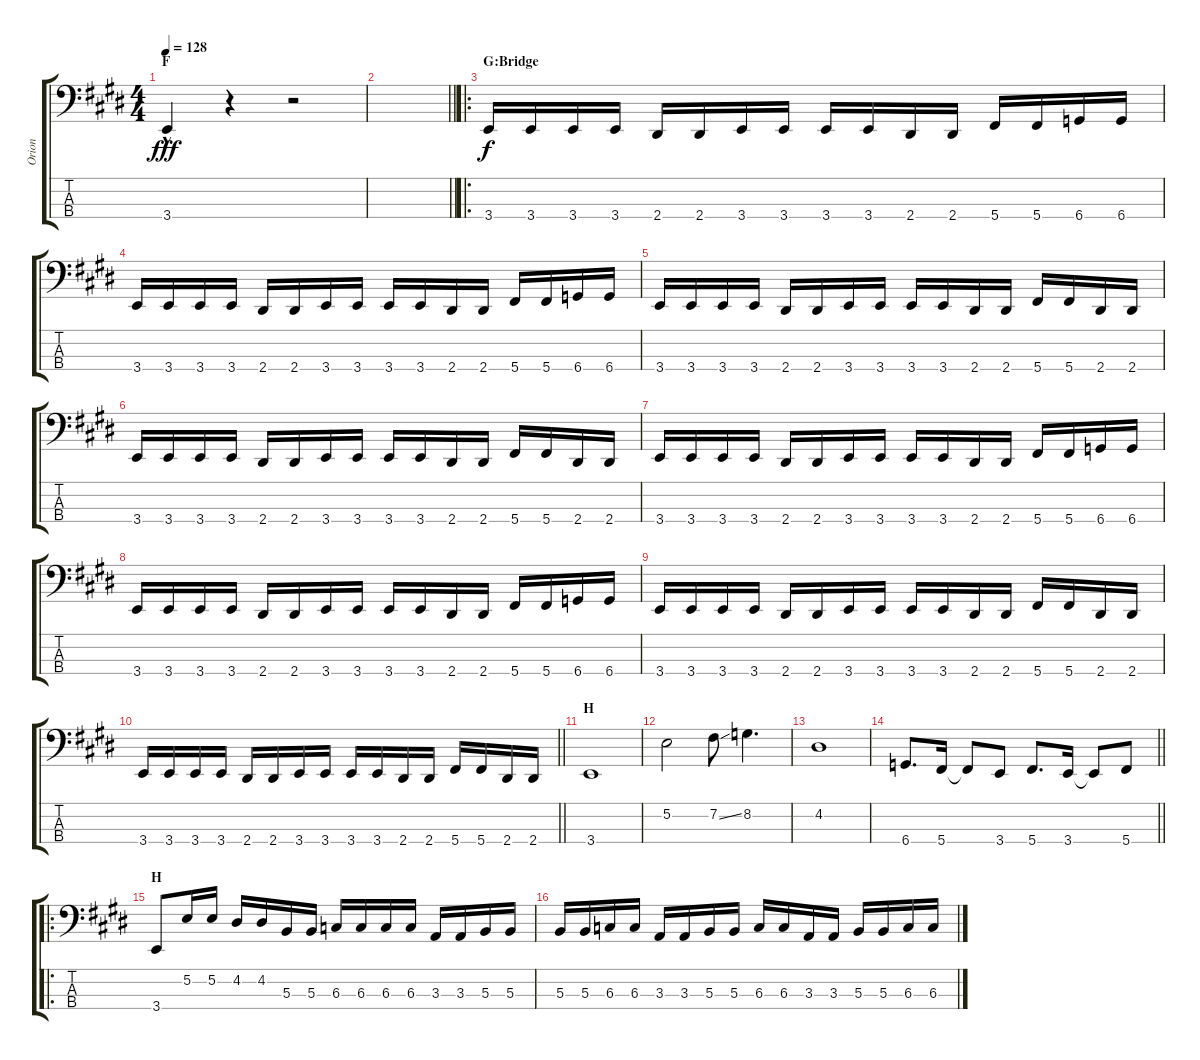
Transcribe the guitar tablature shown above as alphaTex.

\track ("Orion" "Orion") {instrument electricbasspick}
\staff {score tabs}
\tuning (E2 B1 Gb1 Db1) {hide}
\ts (4 4)
\section ("" "F")
\tempo 128
\clef f4
\ks c#minor
3.4{hac}.4{dy fff} r.4 r.2 |
\barLineRight lightlight
|
\ro
\section ("" "G:Bridge")
3.4.16{dy f} 3.4.16 3.4.16 3.4.16 2.4.16 2.4.16 3.4.16 3.4.16 3.4.16 3.4.16 2.4.16 2.4.16 5.4.16 5.4.16 6.4.16 6.4.16 |
3.4.16 3.4.16 3.4.16 3.4.16 2.4.16 2.4.16 3.4.16 3.4.16 3.4.16 3.4.16 2.4.16 2.4.16 5.4.16 5.4.16 6.4.16 6.4.16 |
3.4.16 3.4.16 3.4.16 3.4.16 2.4.16 2.4.16 3.4.16 3.4.16 3.4.16 3.4.16 2.4.16 2.4.16 5.4.16 5.4.16 2.4.16 2.4.16 |
3.4.16 3.4.16 3.4.16 3.4.16 2.4.16 2.4.16 3.4.16 3.4.16 3.4.16 3.4.16 2.4.16 2.4.16 5.4.16 5.4.16 2.4.16 2.4.16 |
3.4.16 3.4.16 3.4.16 3.4.16 2.4.16 2.4.16 3.4.16 3.4.16 3.4.16 3.4.16 2.4.16 2.4.16 5.4.16 5.4.16 6.4.16 6.4.16 |
3.4.16 3.4.16 3.4.16 3.4.16 2.4.16 2.4.16 3.4.16 3.4.16 3.4.16 3.4.16 2.4.16 2.4.16 5.4.16 5.4.16 6.4.16 6.4.16 |
3.4.16 3.4.16 3.4.16 3.4.16 2.4.16 2.4.16 3.4.16 3.4.16 3.4.16 3.4.16 2.4.16 2.4.16 5.4.16 5.4.16 2.4.16 2.4.16 |
\barLineRight lightlight
3.4.16 3.4.16 3.4.16 3.4.16 2.4.16 2.4.16 3.4.16 3.4.16 3.4.16 3.4.16 2.4.16 2.4.16 5.4.16 5.4.16 2.4.16 2.4.16 |
\section ("" "H")
3.4.1 |
5.2.2 7.2{ss}.8 8.2.4{d} |
4.2.1 |
\barLineRight lightlight
6.4.8{d} 5.4.16 5.4{t}.8 3.4.8 5.4.8{d} 3.4.16 3.4{t}.8 5.4.8 |
\ro
\section ("" "H")
3.4.8 5.2.16 5.2.16 4.2.16 4.2.16 5.3.16 5.3.16 6.3.16 6.3.16 6.3.16 6.3.16 3.3.16 3.3.16 5.3.16 5.3.16 |
5.3.16 5.3.16 6.3.16 6.3.16 3.3.16 3.3.16 5.3.16 5.3.16 6.3.16 6.3.16 3.3.16 3.3.16 5.3.16 5.3.16 6.3.16 6.3.16
